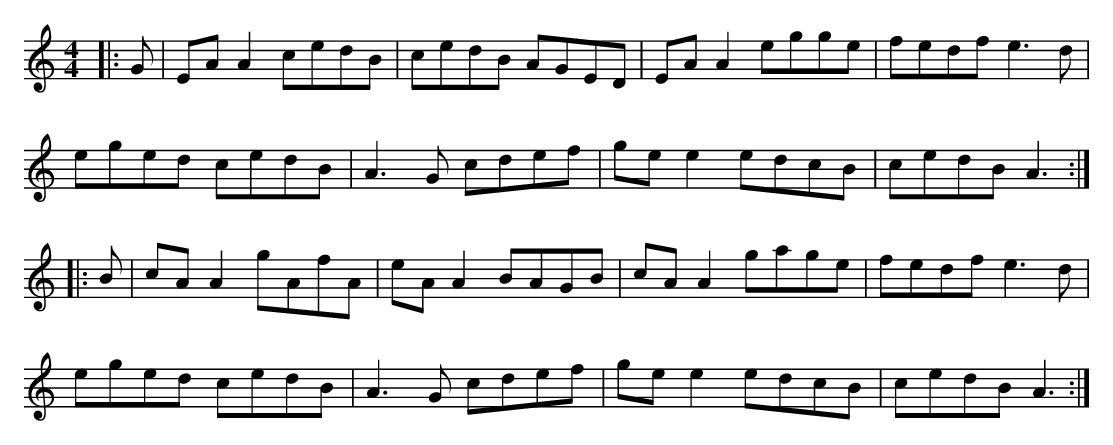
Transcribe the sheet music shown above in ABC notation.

X:1
M:4/4
K:Amin
|:G|EA A2 cedB|cedB AGED|EA A2 egge|fedf e3d|
eged cedB|A3G cdef|ge e2 edcB|cedB A3:|
|:B|cA A2 gAfA|eA A2 BAGB|cA A2 gage|fedf e3d|
eged cedB|A3G cdef|ge e2 edcB|cedB A3:|
